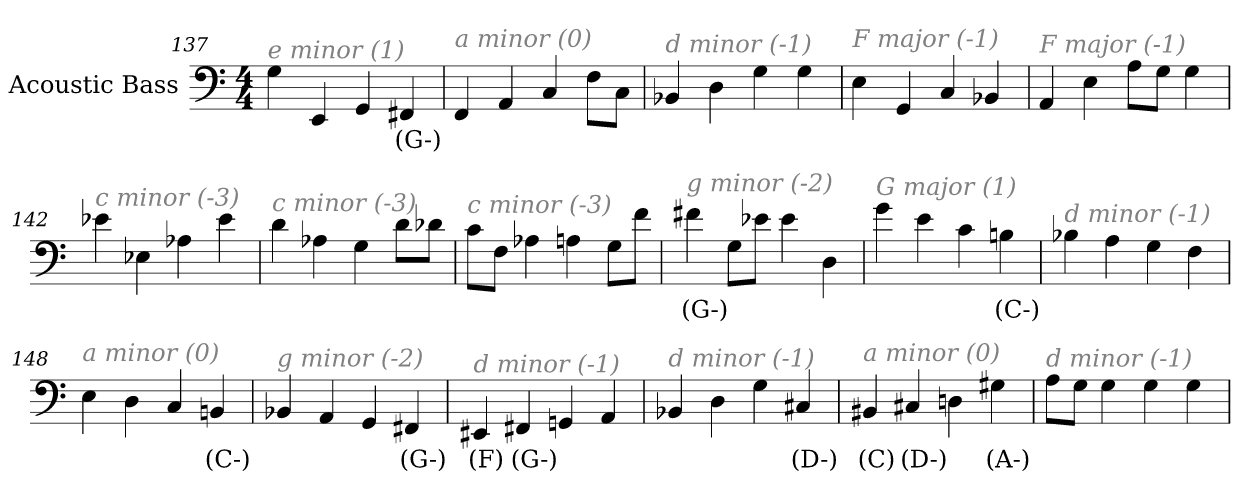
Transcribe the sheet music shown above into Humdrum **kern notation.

**kern	**text
*part1	*part1
*staff1	*staff1
*I"Acoustic Bass	*
*clefF4	*
*ITrd7c12	*
*k[]	*
*C:	*
*M4/4	*
=137	=137
!LO:TX:i:color=#808080:t=e minor (1)	!
4GG	.
4EEE	.
4GGG	.
4FFF#Xi	(G-)
=138	=138
!LO:TX:i:color=#808080:t=a minor (0)	!
4FFF	.
4AAA	.
4CC	.
8FFL	.
8CCJ	.
=139	=139
!LO:TX:i:color=#808080:t=d minor (-1)	!
4BBB-X	.
4DD	.
4GG	.
4GG	.
=140	=140
!LO:TX:i:color=#808080:t=F major (-1)	!
4EE	.
4GGG	.
4CC	.
4BBB-X	.
=141	=141
!LO:TX:i:color=#808080:t=F major (-1)	!
4AAA	.
4EE	.
8AAL	.
8GGJ	.
4GG	.
=142	=142
!LO:TX:i:color=#808080:t=c minor (-3)	!
4E-X	.
4EE-X	.
4AA-X	.
4E-	.
=143	=143
!LO:TX:i:color=#808080:t=c minor (-3)	!
4D	.
4AA-X	.
4GG	.
8DL	.
8D-XJ	.
=144	=144
!LO:TX:i:color=#808080:t=c minor (-3)	!
8CL	.
8FFJ	.
4AA-X	.
4AAn	.
8GGL	.
8FJ	.
=145	=145
!LO:TX:i:color=#808080:t=g minor (-2)	!
4F#Xi	(G-)
8GGL	.
8E-XJ	.
4E-	.
4DD	.
=146	=146
!LO:TX:i:color=#808080:t=G major (1)	!
4G	.
4E	.
4C	.
4BBni	(C-)
=147	=147
!LO:TX:i:color=#808080:t=d minor (-1)	!
4BB-X	.
4AA	.
4GG	.
4FF	.
=148	=148
!LO:TX:i:color=#808080:t=a minor (0)	!
4EE	.
4DD	.
4CC	.
4BBBni	(C-)
=149	=149
!LO:TX:i:color=#808080:t=g minor (-2)	!
4BBB-X	.
4AAA	.
4GGG	.
4FFF#Xi	(G-)
=150	=150
!LO:TX:i:color=#808080:t=d minor (-1)	!
4EEE#Xj	(F)
4FFF#Xi	(G-)
4GGGn	.
4AAA	.
=151	=151
!LO:TX:i:color=#808080:t=d minor (-1)	!
4BBB-X	.
4DD	.
4GG	.
4CC#Xi	(D-)
=152	=152
!LO:TX:i:color=#808080:t=a minor (0)	!
4BBB#Xj	(C)
4CC#Xi	(D-)
4DDn	.
4GG#Xi	(A-)
=153	=153
!LO:TX:i:color=#808080:t=d minor (-1)	!
8AAL	.
8GGJ	.
4GG	.
4GG	.
4GG	.
=	=
*-	*-
